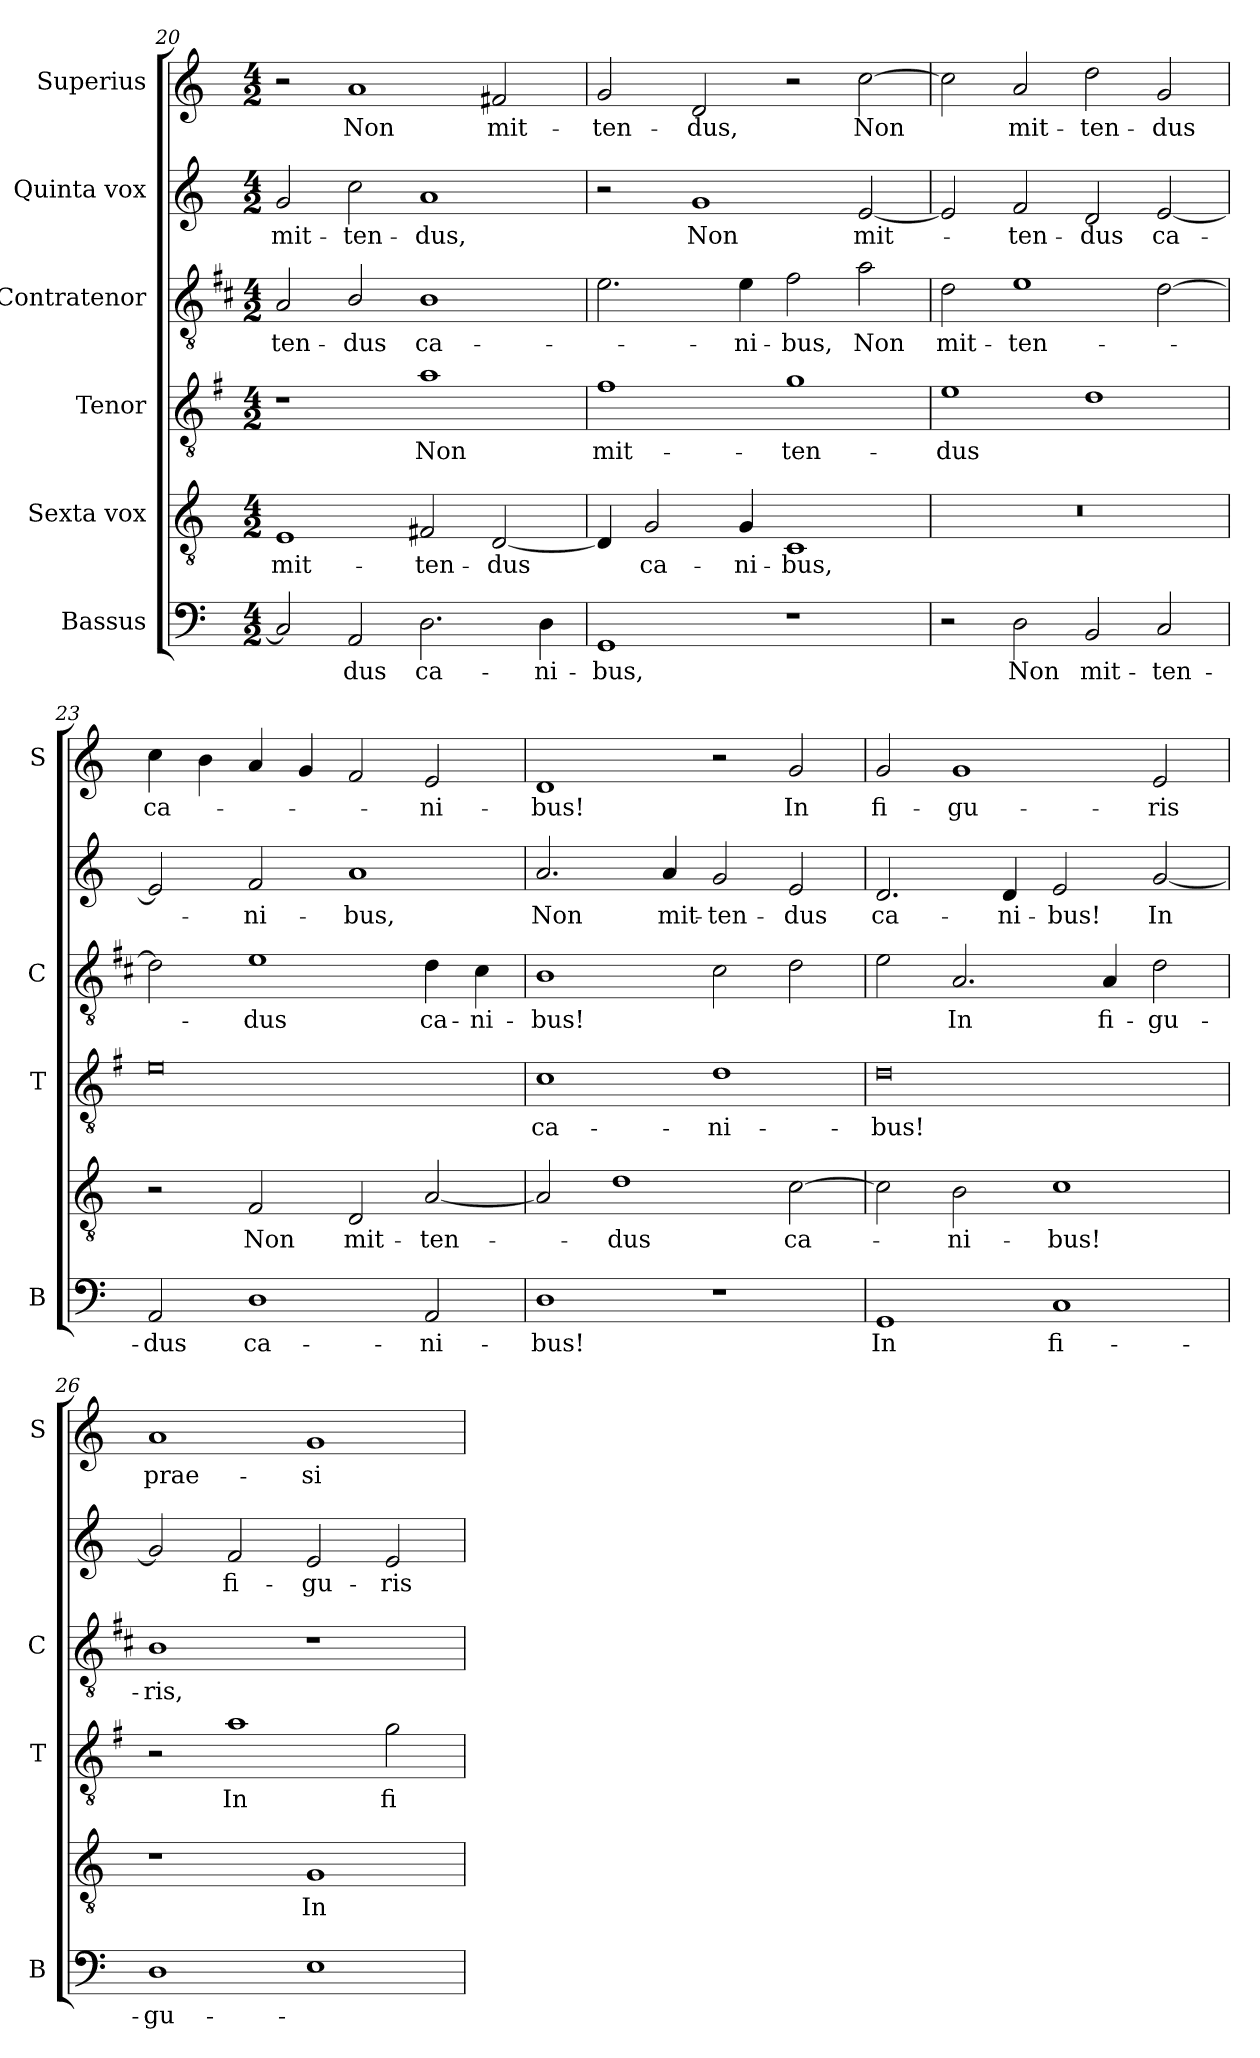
**kern	**text	**kern	**text	**kern	**text	**kern	**text	**kern	**text	**kern	**text
*part6	*part6	*part5	*part5	*part4	*part4	*part3	*part3	*part2	*part2	*part1	*part1
*staff6	*staff6	*staff5	*staff5	*staff4	*staff4	*staff3	*staff3	*staff2	*staff2	*staff1	*staff1
*I"Bassus	*	*I"Sexta vox	*	*I"Tenor	*	*I"Contratenor	*	*I"Quinta vox	*	*I"Superius	*
*I'B	*	*	*	*I'T	*	*I'C	*	*	*	*I'S	*
*clefF4	*	*clefGv2	*	*clefGv2	*	*clefGv2	*	*clefG2	*	*clefG2	*
*	*	*	*	*ITrd4c7	*	*ITrd1c2	*	*	*	*	*
*k[]	*	*k[]	*	*k[]	*	*k[]	*	*k[]	*	*k[]	*
*C:	*	*C:	*	*C:	*	*C:	*	*C:	*	*C:	*
*M4/2	*	*M4/2	*	*M4/2	*	*M4/2	*	*M4/2	*	*M4/2	*
=20	=20	=20	=20	=20	=20	=20	=20	=20	=20	=20	=20
!	!	!	!LO:LY:b	!	!	!	!LO:LY:b	!	!LO:LY:b	!	!
2C/]	.	1E	mit-	1r	.	2G/	-ten-	2g/	mit-	2r	.
!	!LO:LY:b	!	!	!	!	!	!LO:LY:b	!	!LO:LY:b	!	!LO:LY:b
2AA/	-dus	.	.	.	.	2A/	-dus	2cc\	-ten-	1a	Non
!	!LO:LY:b	!	!LO:LY:b	!	!LO:LY:b	!	!LO:LY:b	!	!LO:LY:b	!	!
2.D\	ca-	2F#X/	-ten-	1d	Non	1A	ca-	1a	-dus,	.	.
!	!	!	!LO:LY:b	!	!	!	!	!	!	!	!LO:LY:b
.	.	[2D/	-dus	.	.	.	.	.	.	2f#X/	mit-
!	!LO:LY:b	!	!	!	!	!	!	!	!	!	!
4D\	-ni-	.	.	.	.	.	.	.	.	.	.
=21	=21	=21	=21	=21	=21	=21	=21	=21	=21	=21	=21
!	!LO:LY:b	!	!	!	!LO:LY:b	!	!	!	!	!	!LO:LY:b
1GG	-bus,	4D/]	.	1B	mit-	2.d\	.	2r	.	2g/	-ten-
!	!	!	!LO:LY:b	!	!	!	!	!	!	!	!
.	.	2G/	ca-	.	.	.	.	.	.	.	.
!	!	!	!	!	!	!	!	!	!LO:LY:b	!	!LO:LY:b
.	.	.	.	.	.	.	.	1g	Non	2d/	-dus,
!	!	!	!LO:LY:b	!	!	!	!LO:LY:b	!	!	!	!
.	.	4G/	-ni-	.	.	4d\	-ni-	.	.	.	.
!	!	!	!LO:LY:b	!	!LO:LY:b	!	!LO:LY:b	!	!	!	!
1r	.	1C	-bus,	1c	-ten-	2e\	-bus,	.	.	2r	.
!	!	!	!	!	!	!	!LO:LY:b	!	!LO:LY:b	!	!LO:LY:b
.	.	.	.	.	.	2g\	Non	[2e/	mit-	[2cc\	Non
=22	=22	=22	=22	=22	=22	=22	=22	=22	=22	=22	=22
!	!	!	!	!	!LO:LY:b	!	!LO:LY:b	!	!	!	!
2r	.	0r	.	1A	-dus	2c\	mit-	2e/]	.	2cc\]	.
!	!LO:LY:b	!	!	!	!	!	!LO:LY:b	!	!LO:LY:b	!	!LO:LY:b
2D\	Non	.	.	.	.	1d	-ten-	2f/	-ten-	2a/	mit-
!	!LO:LY:b	!	!	!	!	!	!	!	!LO:LY:b	!	!LO:LY:b
2BB/	mit-	.	.	1G	.	.	.	2d/	-dus	2dd\	-ten-
!	!LO:LY:b	!	!	!	!	!	!	!	!LO:LY:b	!	!LO:LY:b
2C/	-ten-	.	.	.	.	[2c\	.	[2e/	ca-	2g/	-dus
=23	=23	=23	=23	=23	=23	=23	=23	=23	=23	=23	=23
!	!LO:LY:b	!	!	!	!	!	!	!	!	!	!LO:LY:b
2AA/	-dus	2r	.	0A	.	2c\]	.	2e/]	.	4cc\	ca-
.	.	.	.	.	.	.	.	.	.	4b\	.
!	!LO:LY:b	!	!LO:LY:b	!	!	!	!LO:LY:b	!	!LO:LY:b	!	!
1D	ca-	2F/	Non	.	.	1d	-dus	2f/	-ni-	4a/	.
.	.	.	.	.	.	.	.	.	.	4g/	.
!	!	!	!LO:LY:b	!	!	!	!	!	!LO:LY:b	!	!
.	.	2D/	mit-	.	.	.	.	1a	-bus,	2f/	.
!	!LO:LY:b	!	!LO:LY:b	!	!	!	!LO:LY:b	!	!	!	!LO:LY:b
2AA/	-ni-	[2A/	-ten-	.	.	4c\	ca-	.	.	2e/	-ni-
!	!	!	!	!	!	!	!LO:LY:b	!	!	!	!
.	.	.	.	.	.	4B\	-ni-	.	.	.	.
!!LO:LB:g=z
=24	=24	=24	=24	=24	=24	=24	=24	=24	=24	=24	=24
!	!LO:LY:b	!	!	!	!LO:LY:b	!	!LO:LY:b	!	!LO:LY:b	!	!LO:LY:b
1D	-bus!	2A/]	.	1F	ca-	1A	-bus!	2.a/	Non	1d	-bus!
!	!	!	!LO:LY:b	!	!	!	!	!	!	!	!
.	.	1d	-dus	.	.	.	.	.	.	.	.
!	!	!	!	!	!	!	!	!	!LO:LY:b	!	!
.	.	.	.	.	.	.	.	4a/	mit-	.	.
!	!	!	!	!	!LO:LY:b	!	!	!	!LO:LY:b	!	!
1r	.	.	.	1G	-ni-	2B\	.	2g/	-ten-	2r	.
!	!	!	!LO:LY:b	!	!	!	!	!	!LO:LY:b	!	!LO:LY:b
.	.	[2c\	ca-	.	.	2c\	.	2e/	-dus	2g/	In
=25	=25	=25	=25	=25	=25	=25	=25	=25	=25	=25	=25
!	!LO:LY:b	!	!	!	!LO:LY:b	!	!	!	!LO:LY:b	!	!LO:LY:b
1GG	In	2c\]	.	0G	-bus!	2d\	.	2.d/	ca-	2g/	fi-
!	!	!	!LO:LY:b	!	!	!	!LO:LY:b	!	!	!	!LO:LY:b
.	.	2B\	-ni-	.	.	2.G/	In	.	.	1g	-gu-
!	!	!	!	!	!	!	!	!	!LO:LY:b	!	!
.	.	.	.	.	.	.	.	4d/	-ni-	.	.
!	!LO:LY:b	!	!LO:LY:b	!	!	!	!	!	!LO:LY:b	!	!
1C	fi-	1c	-bus!	.	.	.	.	2e/	-bus!	.	.
!	!	!	!	!	!	!	!LO:LY:b	!	!	!	!
.	.	.	.	.	.	4G/	fi-	.	.	.	.
!	!	!	!	!	!	!	!LO:LY:b	!	!LO:LY:b	!	!LO:LY:b
.	.	.	.	.	.	2c\	-gu-	[2g/	In	2e/	-ris
=26	=26	=26	=26	=26	=26	=26	=26	=26	=26	=26	=26
!	!LO:LY:b	!	!	!	!	!	!LO:LY:b	!	!	!	!LO:LY:b
1D	-gu-	1r	.	2r	.	1A	-ris,	2g/]	.	1a	prae-
!	!	!	!	!	!LO:LY:b	!	!	!	!LO:LY:b	!	!
.	.	.	.	1d	In	.	.	2f/	fi-	.	.
!	!	!	!LO:LY:b	!	!	!	!	!	!LO:LY:b	!	!LO:LY:b
1E	.	1G	In	.	.	1r	.	2e/	-gu-	1g	-si-
!	!	!	!	!	!LO:LY:b	!	!	!	!LO:LY:b	!	!
.	.	.	.	2c\	fi-	.	.	2e/	-ris	.	.
=	=	=	=	=	=	=	=	=	=	=	=
*-	*-	*-	*-	*-	*-	*-	*-	*-	*-	*-	*-
